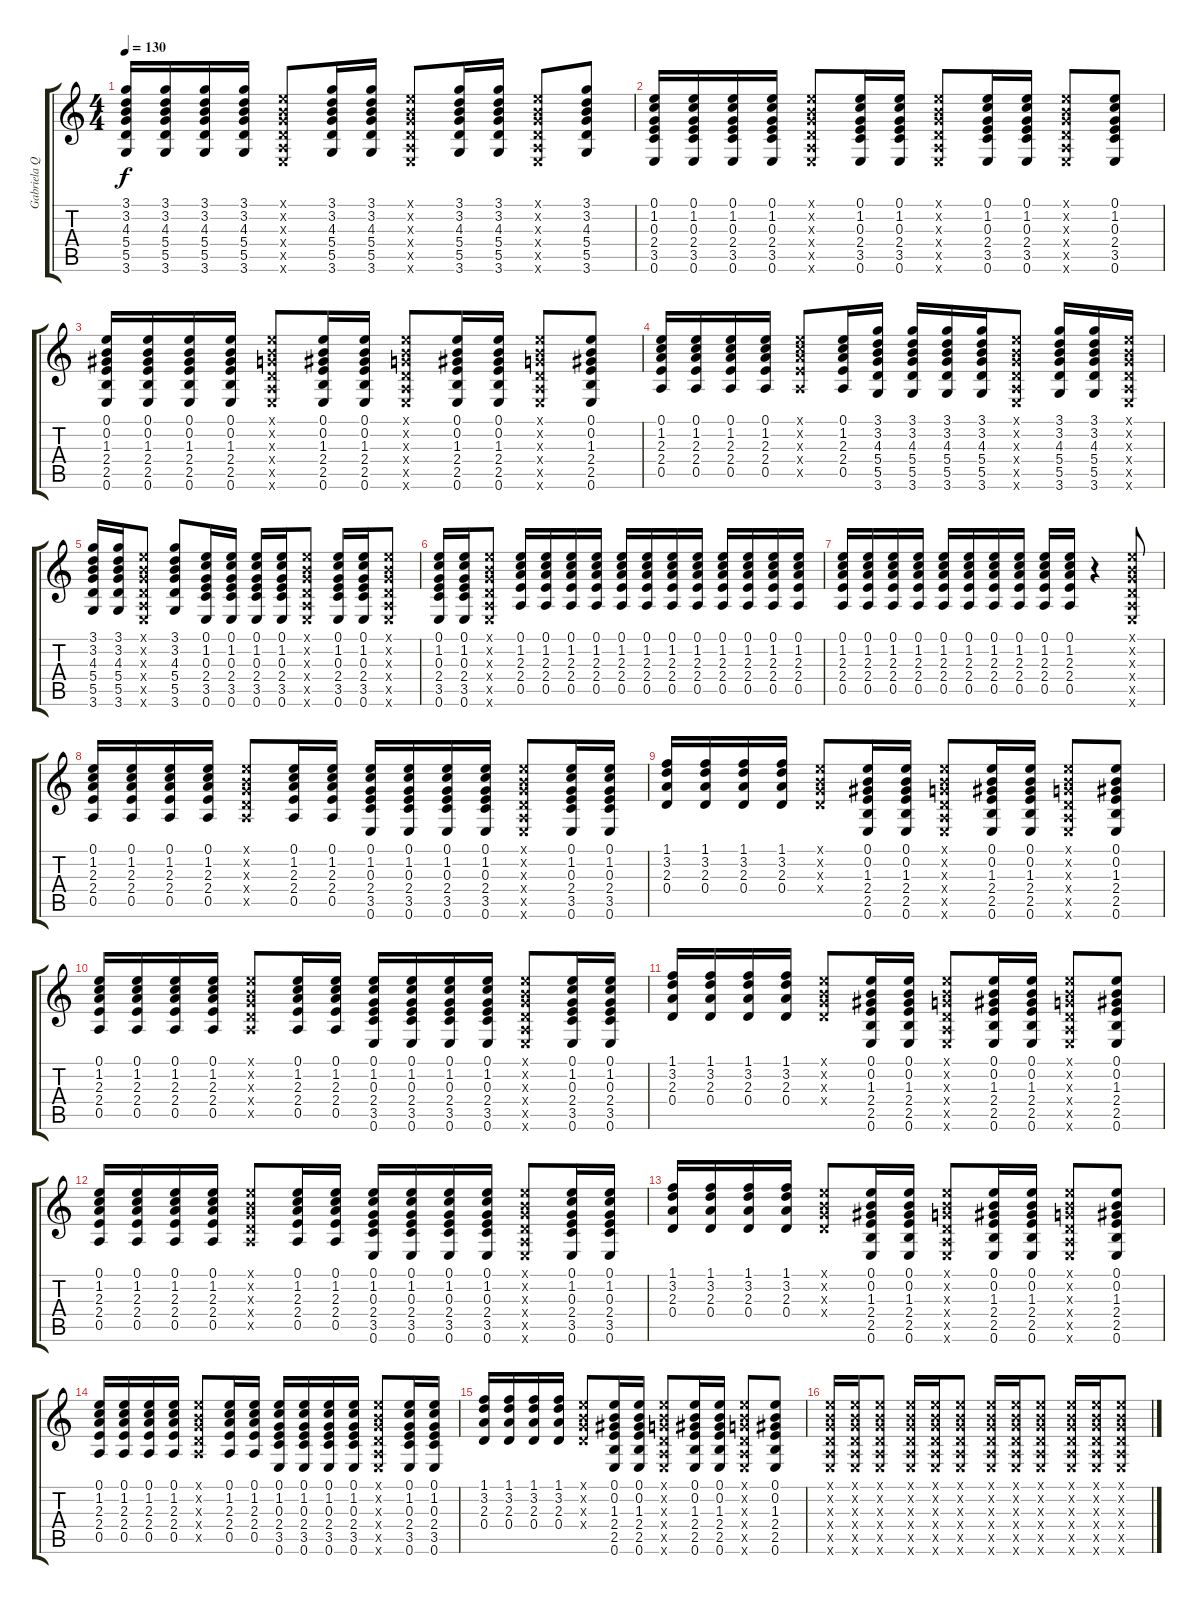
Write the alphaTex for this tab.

\track ("Gabriela Quintero" "Gabriela Q") {instrument acousticguitarnylon}
\staff {score tabs}
\tuning (E4 B3 G3 D3 A2 E2) {hide}
\ts (4 4)
\tempo 130
\clef g2
\ks c
(3.1 3.2 4.3 5.4 5.5 3.6).16{dy f} (3.1 3.2 4.3 5.4 5.5 3.6).16 (3.1 3.2 4.3 5.4 5.5 3.6).16 (3.1 3.2 4.3 5.4 5.5 3.6).16 (0.1{x} 0.2{x} 0.3{x} 0.4{x} 0.5{x} 0.6{x}).8 (3.1 3.2 4.3 5.4 5.5 3.6).16 (3.1 3.2 4.3 5.4 5.5 3.6).16 (0.1{x} 0.2{x} 0.3{x} 0.4{x} 0.5{x} 0.6{x}).8 (3.1 3.2 4.3 5.4 5.5 3.6).16 (3.1 3.2 4.3 5.4 5.5 3.6).16 (0.1{x} 0.2{x} 0.3{x} 0.4{x} 0.5{x} 0.6{x}).8 (3.1 3.2 4.3 5.4 5.5 3.6).8 |
(0.1 1.2 0.3 2.4 3.5 0.6).16 (0.1 1.2 0.3 2.4 3.5 0.6).16 (0.1 1.2 0.3 2.4 3.5 0.6).16 (0.1 1.2 0.3 2.4 3.5 0.6).16 (0.1{x} 0.2{x} 0.3{x} 0.4{x} 0.5{x} 0.6{x}).8 (0.1 1.2 0.3 2.4 3.5 0.6).16 (0.1 1.2 0.3 2.4 3.5 0.6).16 (0.1{x} 0.2{x} 0.3{x} 0.4{x} 0.5{x} 0.6{x}).8 (0.1 1.2 0.3 2.4 3.5 0.6).16 (0.1 1.2 0.3 2.4 3.5 0.6).16 (0.1{x} 0.2{x} 0.3{x} 0.4{x} 0.5{x} 0.6{x}).8 (0.1 1.2 0.3 2.4 3.5 0.6).8 |
(0.1 0.2 1.3 2.4 2.5 0.6).16 (0.1 0.2 1.3 2.4 2.5 0.6).16 (0.1 0.2 1.3 2.4 2.5 0.6).16 (0.1 0.2 1.3 2.4 2.5 0.6).16 (0.1{x} 0.2{x} 0.3{x} 0.4{x} 0.5{x} 0.6{x}).8 (0.1 0.2 1.3 2.4 2.5 0.6).16 (0.1 0.2 1.3 2.4 2.5 0.6).16 (0.1{x} 0.2{x} 0.3{x} 0.4{x} 0.5{x} 0.6{x}).8 (0.1 0.2 1.3 2.4 2.5 0.6).16 (0.1 0.2 1.3 2.4 2.5 0.6).16 (0.1{x} 0.2{x} 0.3{x} 0.4{x} 0.5{x} 0.6{x}).8 (0.1 0.2 1.3 2.4 2.5 0.6).8 |
(0.1 1.2 2.3 2.4 0.5).16 (0.1 1.2 2.3 2.4 0.5).16 (0.1 1.2 2.3 2.4 0.5).16 (0.1 1.2 2.3 2.4 0.5).16 (0.1{x} 1.2{x} 2.3{x} 2.4{x} 0.5{x}).8 (0.1 1.2 2.3 2.4 0.5).16 (3.1 3.2 4.3 5.4 5.5 3.6).16 (3.1 3.2 4.3 5.4 5.5 3.6).16 (3.1 3.2 4.3 5.4 5.5 3.6).16 (3.1 3.2 4.3 5.4 5.5 3.6).16 (0.1{x} 0.2{x} 0.3{x} 0.4{x} 0.5{x} 0.6{x}).8 (3.1 3.2 4.3 5.4 5.5 3.6).16 (3.1 3.2 4.3 5.4 5.5 3.6).16 (0.1{x} 0.2{x} 0.3{x} 0.4{x} 0.5{x} 0.6{x}).16 |
(3.1 3.2 4.3 5.4 5.5 3.6).16 (3.1 3.2 4.3 5.4 5.5 3.6).16 (0.1{x} 0.2{x} 0.3{x} 0.4{x} 0.5{x} 0.6{x}).8 (3.1 3.2 4.3 5.4 5.5 3.6).8 (0.1 1.2 0.3 2.4 3.5 0.6).16 (0.1 1.2 0.3 2.4 3.5 0.6).16 (0.1 1.2 0.3 2.4 3.5 0.6).16 (0.1 1.2 0.3 2.4 3.5 0.6).16 (0.1{x} 0.2{x} 0.3{x} 0.4{x} 0.5{x} 0.6{x}).8 (0.1 1.2 0.3 2.4 3.5 0.6).16 (0.1 1.2 0.3 2.4 3.5 0.6).16 (0.1{x} 0.2{x} 0.3{x} 0.4{x} 0.5{x} 0.6{x}).8 |
(0.1 1.2 0.3 2.4 3.5 0.6).16 (0.1 1.2 0.3 2.4 3.5 0.6).16 (0.1{x} 0.2{x} 0.3{x} 0.4{x} 0.5{x} 0.6{x}).8 (0.1 1.2 2.3 2.4 0.5).16 (0.1 1.2 2.3 2.4 0.5).16 (0.1 1.2 2.3 2.4 0.5).16 (0.1 1.2 2.3 2.4 0.5).16 (0.1 1.2 2.3 2.4 0.5).16 (0.1 1.2 2.3 2.4 0.5).16 (0.1 1.2 2.3 2.4 0.5).16 (0.1 1.2 2.3 2.4 0.5).16 (0.1 1.2 2.3 2.4 0.5).16 (0.1 1.2 2.3 2.4 0.5).16 (0.1 1.2 2.3 2.4 0.5).16 (0.1 1.2 2.3 2.4 0.5).16 |
(0.1 1.2 2.3 2.4 0.5).16 (0.1 1.2 2.3 2.4 0.5).16 (0.1 1.2 2.3 2.4 0.5).16 (0.1 1.2 2.3 2.4 0.5).16 (0.1 1.2 2.3 2.4 0.5).16 (0.1 1.2 2.3 2.4 0.5).16 (0.1 1.2 2.3 2.4 0.5).16 (0.1 1.2 2.3 2.4 0.5).16 (0.1 1.2 2.3 2.4 0.5).16 (0.1 1.2 2.3 2.4 0.5).16 r.4 (0.1{x} 0.2{x} 0.3{x} 0.4{x} 0.5{x} 0.6{x}).8 |
(0.1 1.2 2.3 2.4 0.5).16 (0.1 1.2 2.3 2.4 0.5).16 (0.1 1.2 2.3 2.4 0.5).16 (0.1 1.2 2.3 2.4 0.5).16 (0.1{x} 0.2{x} 0.3{x} 0.4{x} 0.5{x}).8 (0.1 1.2 2.3 2.4 0.5).16 (0.1 1.2 2.3 2.4 0.5).16 (0.1 1.2 0.3 2.4 3.5 0.6).16 (0.1 1.2 0.3 2.4 3.5 0.6).16 (0.1 1.2 0.3 2.4 3.5 0.6).16 (0.1 1.2 0.3 2.4 3.5 0.6).16 (0.1{x} 0.2{x} 0.3{x} 0.4{x} 0.5{x} 0.6{x}).8 (0.1 1.2 0.3 2.4 3.5 0.6).16 (0.1 1.2 0.3 2.4 3.5 0.6).16 |
(1.1 3.2 2.3 0.4).16 (1.1 3.2 2.3 0.4).16 (1.1 3.2 2.3 0.4).16 (1.1 3.2 2.3 0.4).16 (0.1{x} 0.2{x} 0.3{x} 0.4{x}).8 (0.1 0.2 1.3 2.4 2.5 0.6).16 (0.1 0.2 1.3 2.4 2.5 0.6).16 (0.1{x} 0.2{x} 0.3{x} 0.4{x} 0.5{x} 0.6{x}).8 (0.1 0.2 1.3 2.4 2.5 0.6).16 (0.1 0.2 1.3 2.4 2.5 0.6).16 (0.1{x} 0.2{x} 0.3{x} 0.4{x} 0.5{x} 0.6{x}).8 (0.1 0.2 1.3 2.4 2.5 0.6).8 |
(0.1 1.2 2.3 2.4 0.5).16 (0.1 1.2 2.3 2.4 0.5).16 (0.1 1.2 2.3 2.4 0.5).16 (0.1 1.2 2.3 2.4 0.5).16 (0.1{x} 0.2{x} 0.3{x} 0.4{x} 0.5{x}).8 (0.1 1.2 2.3 2.4 0.5).16 (0.1 1.2 2.3 2.4 0.5).16 (0.1 1.2 0.3 2.4 3.5 0.6).16 (0.1 1.2 0.3 2.4 3.5 0.6).16 (0.1 1.2 0.3 2.4 3.5 0.6).16 (0.1 1.2 0.3 2.4 3.5 0.6).16 (0.1{x} 0.2{x} 0.3{x} 0.4{x} 0.5{x} 0.6{x}).8 (0.1 1.2 0.3 2.4 3.5 0.6).16 (0.1 1.2 0.3 2.4 3.5 0.6).16 |
(1.1 3.2 2.3 0.4).16 (1.1 3.2 2.3 0.4).16 (1.1 3.2 2.3 0.4).16 (1.1 3.2 2.3 0.4).16 (0.1{x} 0.2{x} 0.3{x} 0.4{x}).8 (0.1 0.2 1.3 2.4 2.5 0.6).16 (0.1 0.2 1.3 2.4 2.5 0.6).16 (0.1{x} 0.2{x} 0.3{x} 0.4{x} 0.5{x} 0.6{x}).8 (0.1 0.2 1.3 2.4 2.5 0.6).16 (0.1 0.2 1.3 2.4 2.5 0.6).16 (0.1{x} 0.2{x} 0.3{x} 0.4{x} 0.5{x} 0.6{x}).8 (0.1 0.2 1.3 2.4 2.5 0.6).8 |
(0.1 1.2 2.3 2.4 0.5).16 (0.1 1.2 2.3 2.4 0.5).16 (0.1 1.2 2.3 2.4 0.5).16 (0.1 1.2 2.3 2.4 0.5).16 (0.1{x} 0.2{x} 0.3{x} 0.4{x} 0.5{x}).8 (0.1 1.2 2.3 2.4 0.5).16 (0.1 1.2 2.3 2.4 0.5).16 (0.1 1.2 0.3 2.4 3.5 0.6).16 (0.1 1.2 0.3 2.4 3.5 0.6).16 (0.1 1.2 0.3 2.4 3.5 0.6).16 (0.1 1.2 0.3 2.4 3.5 0.6).16 (0.1{x} 0.2{x} 0.3{x} 0.4{x} 0.5{x} 0.6{x}).8 (0.1 1.2 0.3 2.4 3.5 0.6).16 (0.1 1.2 0.3 2.4 3.5 0.6).16 |
(1.1 3.2 2.3 0.4).16 (1.1 3.2 2.3 0.4).16 (1.1 3.2 2.3 0.4).16 (1.1 3.2 2.3 0.4).16 (0.1{x} 0.2{x} 0.3{x} 0.4{x}).8 (0.1 0.2 1.3 2.4 2.5 0.6).16 (0.1 0.2 1.3 2.4 2.5 0.6).16 (0.1{x} 0.2{x} 0.3{x} 0.4{x} 0.5{x} 0.6{x}).8 (0.1 0.2 1.3 2.4 2.5 0.6).16 (0.1 0.2 1.3 2.4 2.5 0.6).16 (0.1{x} 0.2{x} 0.3{x} 0.4{x} 0.5{x} 0.6{x}).8 (0.1 0.2 1.3 2.4 2.5 0.6).8 |
(0.1 1.2 2.3 2.4 0.5).16 (0.1 1.2 2.3 2.4 0.5).16 (0.1 1.2 2.3 2.4 0.5).16 (0.1 1.2 2.3 2.4 0.5).16 (0.1{x} 0.2{x} 0.3{x} 0.4{x} 0.5{x}).8 (0.1 1.2 2.3 2.4 0.5).16 (0.1 1.2 2.3 2.4 0.5).16 (0.1 1.2 0.3 2.4 3.5 0.6).16 (0.1 1.2 0.3 2.4 3.5 0.6).16 (0.1 1.2 0.3 2.4 3.5 0.6).16 (0.1 1.2 0.3 2.4 3.5 0.6).16 (0.1{x} 0.2{x} 0.3{x} 0.4{x} 0.5{x} 0.6{x}).8 (0.1 1.2 0.3 2.4 3.5 0.6).16 (0.1 1.2 0.3 2.4 3.5 0.6).16 |
(1.1 3.2 2.3 0.4).16 (1.1 3.2 2.3 0.4).16 (1.1 3.2 2.3 0.4).16 (1.1 3.2 2.3 0.4).16 (0.1{x} 0.2{x} 0.3{x} 0.4{x}).8 (0.1 0.2 1.3 2.4 2.5 0.6).16 (0.1 0.2 1.3 2.4 2.5 0.6).16 (0.1{x} 0.2{x} 0.3{x} 0.4{x} 0.5{x} 0.6{x}).8 (0.1 0.2 1.3 2.4 2.5 0.6).16 (0.1 0.2 1.3 2.4 2.5 0.6).16 (0.1{x} 0.2{x} 0.3{x} 0.4{x} 0.5{x} 0.6{x}).8 (0.1 0.2 1.3 2.4 2.5 0.6).8 |
(0.1{x} 0.2{x} 0.3{x} 0.4{x} 0.5{x} 0.6{x}).16 (0.1{x} 0.2{x} 0.3{x} 0.4{x} 0.5{x} 0.6{x}).16 (0.1{x} 0.2{x} 0.3{x} 0.4{x} 0.5{x} 0.6{x}).8 (0.1{x} 0.2{x} 0.3{x} 0.4{x} 0.5{x} 0.6{x}).16 (0.1{x} 0.2{x} 0.3{x} 0.4{x} 0.5{x} 0.6{x}).16 (0.1{x} 0.2{x} 0.3{x} 0.4{x} 0.5{x} 0.6{x}).8 (0.1{x} 0.2{x} 0.3{x} 0.4{x} 0.5{x} 0.6{x}).16 (0.1{x} 0.2{x} 0.3{x} 0.4{x} 0.5{x} 0.6{x}).16 (0.1{x} 0.2{x} 0.3{x} 0.4{x} 0.5{x} 0.6{x}).8 (0.1{x} 0.2{x} 0.3{x} 0.4{x} 0.5{x} 0.6{x}).16 (0.1{x} 0.2{x} 0.3{x} 0.4{x} 0.5{x} 0.6{x}).16 (0.1{x} 0.2{x} 0.3{x} 0.4{x} 0.5{x} 0.6{x}).8
